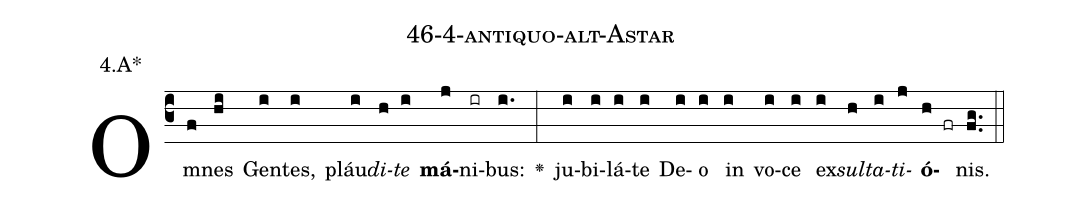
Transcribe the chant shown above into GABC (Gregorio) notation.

name: 46-4-antiquo-alt-Astar;
annotation: 4.A*;
%%
(c3)Om(f)nes(hi) Gen(i)tes,(i) pláu(i)<i>di</i>(h)<i>te</i>(i) <b>má</b>(j)ni(ir)bus:(i.) <v>\greheightstar</v>(:) ju(i)bi(i)lá(i)te(i) De(i)o(i) in(i) vo(i)ce(i) ex(i)<i>sul</i>(h)<i>ta</i>(i)<i>ti</i>(j)<b>ó</b>(h fr)nis.(fg..) (::)


%E(i) u(h) o(i) u(j) a(h) e.(fg..) (::)
